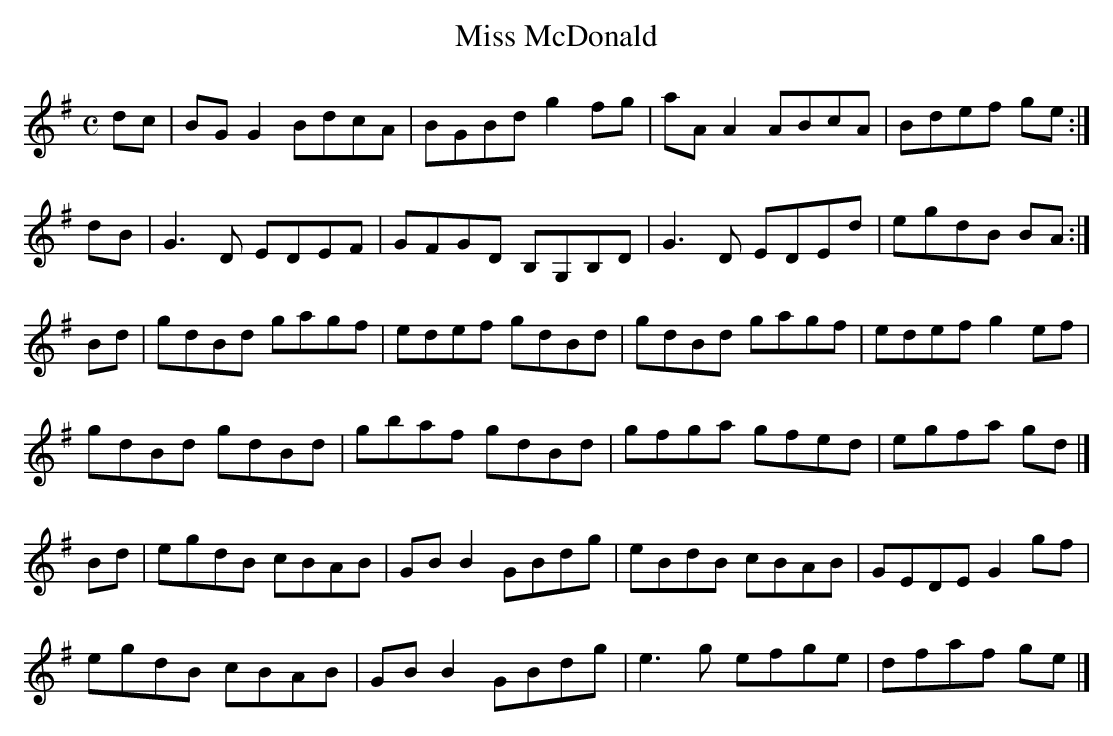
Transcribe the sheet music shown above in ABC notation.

X:1
T:Miss McDonald
M:C
L:1/8
K:G Major
dc|BGG2 BdcA|BGBd g2fg|aAA2 ABcA|Bdef ge:|!
dB|G3D EDEF|GFGD B,G,B,D|G3D EDEd|egdB BA:|!
Bd|gdBd gagf|edef gdBd|gdBd gagf|edef g2ef|!
gdBd gdBd|gbaf gdBd|gfga gfed|egfa gd|]!
Bd|egdB cBAB|GBB2 GBdg|eBdB cBAB|GEDE G2gf|!
egdB cBAB|GBB2 GBdg|e3g efge|dfaf ge|]!
